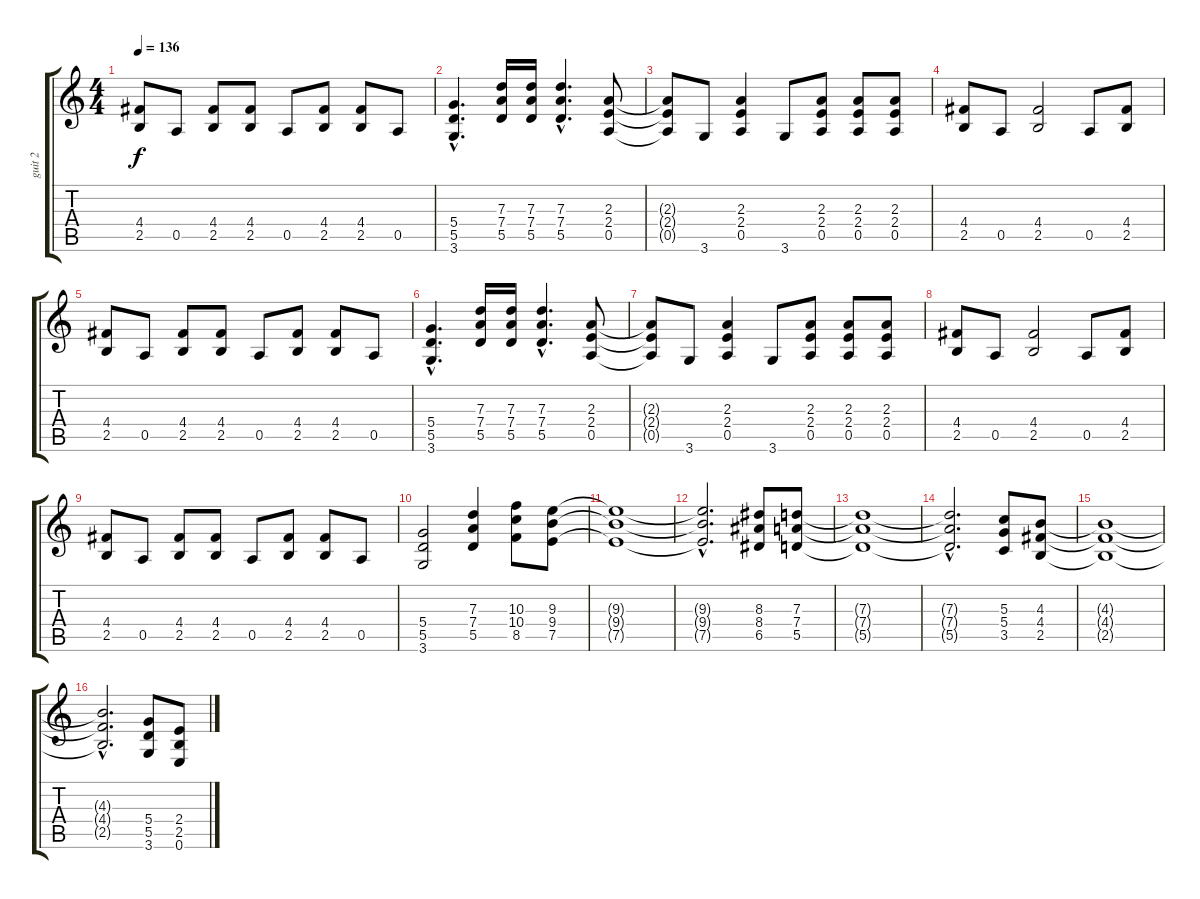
\track ("guit 2" "guit 2") {instrument distortionguitar}
\staff {score tabs}
\tuning (E4 B3 G3 D3 A2 E2) {hide}
\ts (4 4)
\tempo 136
\clef g2
\ks c
(4.4 2.5).8{dy f} 0.5.8 (4.4 2.5).8 (4.4 2.5).8 0.5.8 (4.4 2.5).8 (4.4 2.5).8 0.5.8 |
(5.4{hac} 5.5{hac} 3.6{hac}).4{d} (7.3 7.4 5.5).16 (7.3 7.4 5.5).16 (7.3{hac} 7.4{hac} 5.5{hac}).4{d} (2.3 2.4 0.5).8 |
(2.3{t} 2.4{t} 0.5{t}).8 3.6.8 (2.3 2.4 0.5).4 3.6.8 (2.3 2.4 0.5).8 (2.3 2.4 0.5).8 (2.3 2.4 0.5).8 |
(4.4 2.5).8 0.5.8 (4.4 2.5).2 0.5.8 (4.4 2.5).8 |
(4.4 2.5).8 0.5.8 (4.4 2.5).8 (4.4 2.5).8 0.5.8 (4.4 2.5).8 (4.4 2.5).8 0.5.8 |
(5.4{hac} 5.5{hac} 3.6{hac}).4{d} (7.3 7.4 5.5).16 (7.3 7.4 5.5).16 (7.3{hac} 7.4{hac} 5.5{hac}).4{d} (2.3 2.4 0.5).8 |
(2.3{t} 2.4{t} 0.5{t}).8 3.6.8 (2.3 2.4 0.5).4 3.6.8 (2.3 2.4 0.5).8 (2.3 2.4 0.5).8 (2.3 2.4 0.5).8 |
(4.4 2.5).8 0.5.8 (4.4 2.5).2 0.5.8 (4.4 2.5).8 |
(4.4 2.5).8 0.5.8 (4.4 2.5).8 (4.4 2.5).8 0.5.8 (4.4 2.5).8 (4.4 2.5).8 0.5.8 |
(5.4 5.5 3.6).2 (7.3 7.4 5.5).4 (10.3 10.4 8.5).8 (9.3 9.4 7.5).8 |
(9.3{t} 9.4{t} 7.5{t}).1 |
(9.3{hac t} 9.4{hac t} 7.5{hac t}).2{d} (8.3 8.4 6.5).8 (7.3 7.4 5.5).8 |
(7.3{t} 7.4{t} 5.5{t}).1 |
(7.3{hac t} 7.4{hac t} 5.5{hac t}).2{d} (5.3 5.4 3.5).8 (4.3 4.4 2.5).8 |
(4.3{t} 4.4{t} 2.5{t}).1 |
(4.3{hac t} 4.4{hac t} 2.5{hac t}).2{d} (5.4 5.5 3.6).8 (2.4 2.5 0.6).8
